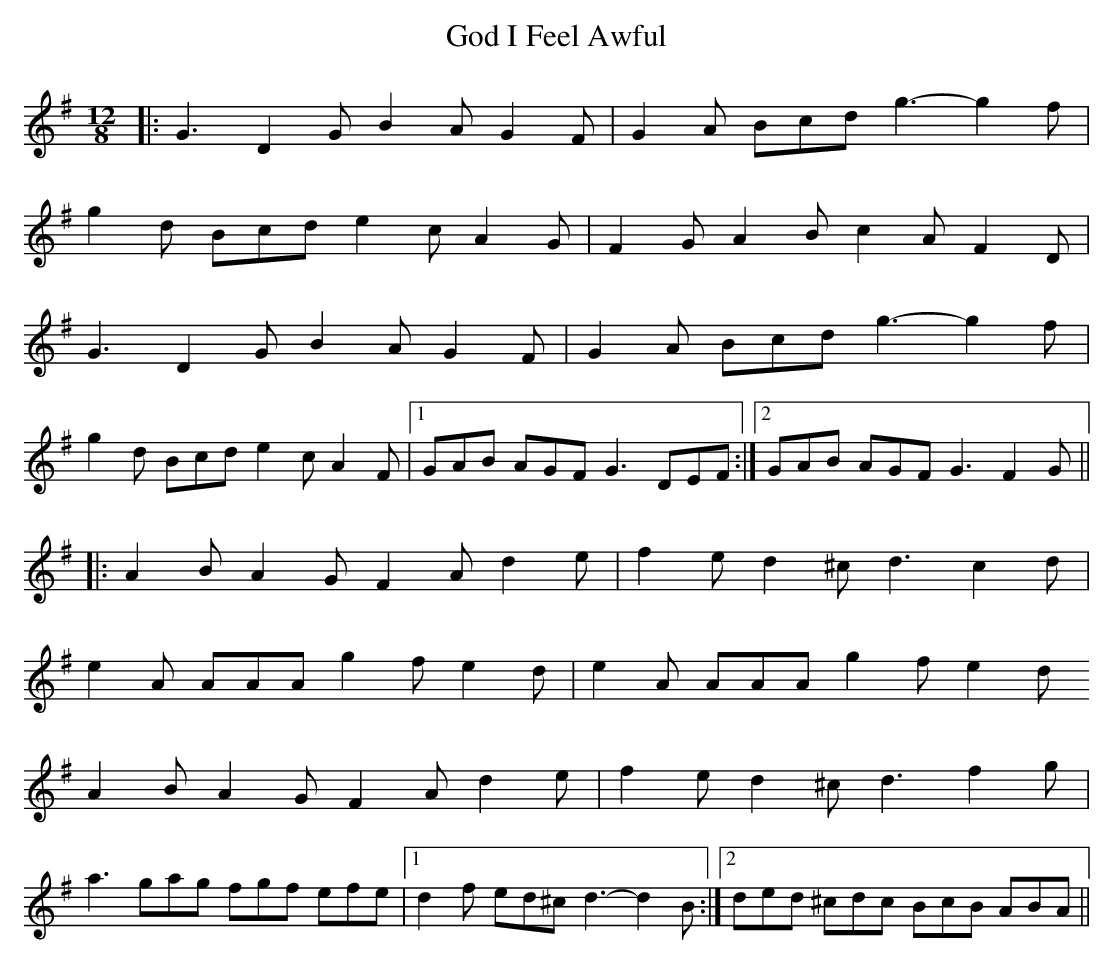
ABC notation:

X:1
T: God I Feel Awful
M: 4/4
L: 1/8
K: Gmaj
M:12/8
|:G3 D2G B2A G2F|G2A Bcd g3- g2f|
g2d Bcd e2c A2G|F2G A2B c2A F2D|
G3 D2G B2A G2F|G2A Bcd g3- g2f|
g2d Bcd e2c A2F|1 GAB AGF G3 DEF:|2 GAB AGF G3 F2G||
|:A2B A2G F2A d2e|f2e d2^c d3 c2d|
e2A AAA g2f e2d|e2A AAA g2f e2d
A2B A2G F2A d2e|f2e d2^c d3 f2g|
a3 gag fgf efe|1 d2f ed^c d3- d2B:|2 ded ^cdc BcB ABA||
